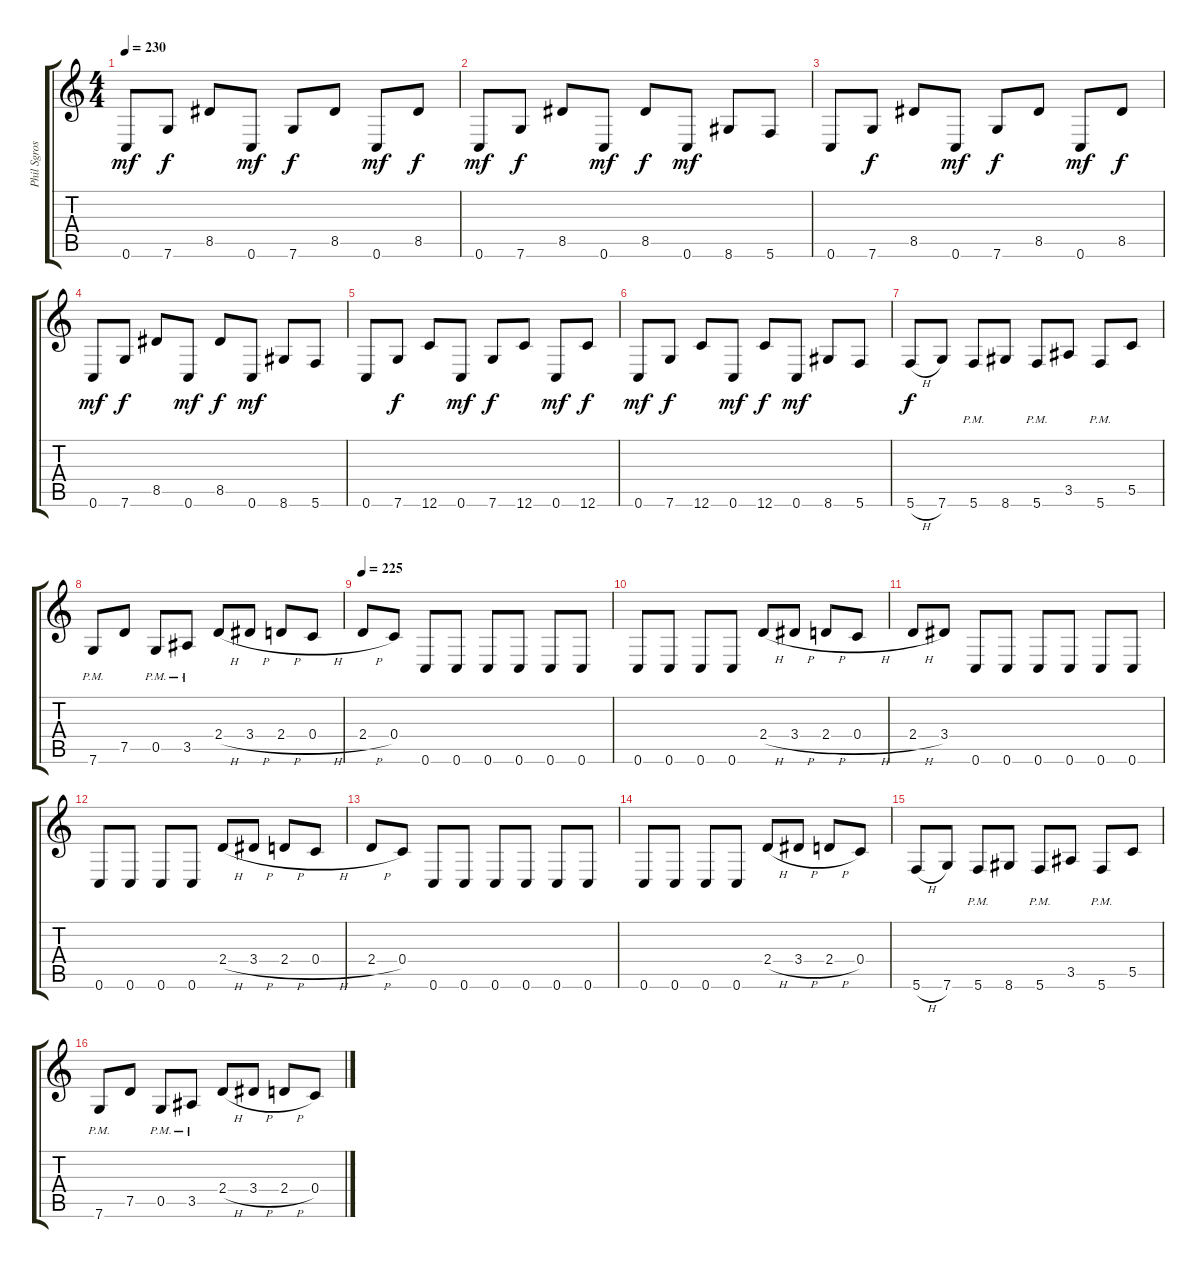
\track ("Phil Sgrosso" "Phil Sgros") {instrument overdrivenguitar}
\staff {score tabs}
\tuning (D4 A3 F3 C3 G2 C2) {hide}
\ts (4 4)
\tempo 230
\clef g2
\ks c
0.6.8{dy mf} 7.6.8{dy f} 8.5.8 0.6.8{dy mf} 7.6.8{dy f} 8.5.8 0.6.8{dy mf} 8.5.8{dy f} |
0.6.8{dy mf} 7.6.8{dy f} 8.5.8 0.6.8{dy mf} 8.5.8{dy f} 0.6.8{dy mf} 8.6.8 5.6.8 |
0.6.8 7.6.8{dy f} 8.5.8 0.6.8{dy mf} 7.6.8{dy f} 8.5.8 0.6.8{dy mf} 8.5.8{dy f} |
0.6.8{dy mf} 7.6.8{dy f} 8.5.8 0.6.8{dy mf} 8.5.8{dy f} 0.6.8{dy mf} 8.6.8 5.6.8 |
0.6.8 7.6.8{dy f} 12.6.8 0.6.8{dy mf} 7.6.8{dy f} 12.6.8 0.6.8{dy mf} 12.6.8{dy f} |
0.6.8{dy mf} 7.6.8{dy f} 12.6.8 0.6.8{dy mf} 12.6.8{dy f} 0.6.8{dy mf} 8.6.8 5.6.8 |
5.6{h}.8{dy f} 7.6.8 5.6{pm}.8 8.6.8 5.6{pm}.8 3.5.8 5.6{pm}.8 5.5.8 |
7.6{pm}.8 7.5.8 0.5{pm}.8 3.5{pm}.8 2.4{h}.8 3.4{h}.8 2.4{h}.8 0.4{h}.8 |
\tempo 225
2.4{h}.8 0.4.8 0.6.8 0.6.8 0.6.8 0.6.8 0.6.8 0.6.8 |
0.6.8 0.6.8 0.6.8 0.6.8 2.4{h}.8 3.4{h}.8 2.4{h}.8 0.4{h}.8 |
2.4{h}.8 3.4.8 0.6.8 0.6.8 0.6.8 0.6.8 0.6.8 0.6.8 |
0.6.8 0.6.8 0.6.8 0.6.8 2.4{h}.8 3.4{h}.8 2.4{h}.8 0.4{h}.8 |
2.4{h}.8 0.4.8 0.6.8 0.6.8 0.6.8 0.6.8 0.6.8 0.6.8 |
0.6.8 0.6.8 0.6.8 0.6.8 2.4{h}.8 3.4{h}.8 2.4{h}.8 0.4.8 |
5.6{h}.8 7.6.8 5.6{pm}.8 8.6.8 5.6{pm}.8 3.5.8 5.6{pm}.8 5.5.8 |
7.6{pm}.8 7.5.8 0.5{pm}.8 3.5{pm}.8 2.4{h}.8 3.4{h}.8 2.4{h}.8 0.4{h}.8
